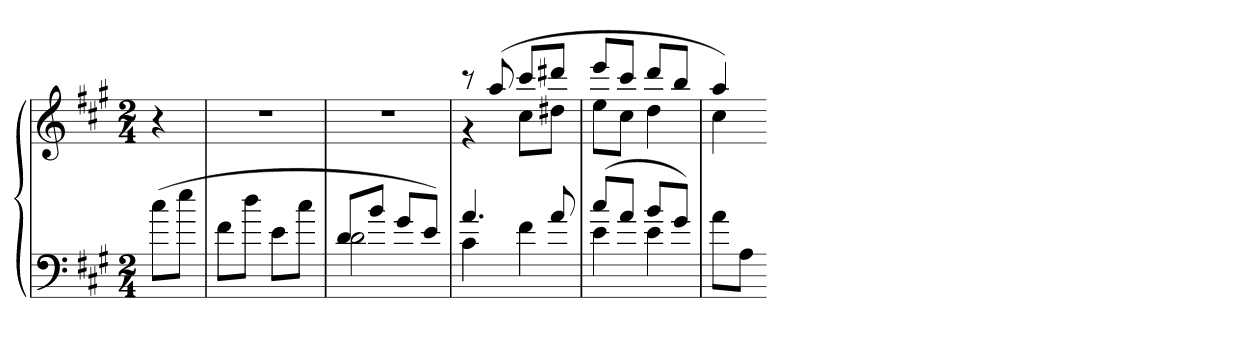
**kern	**kern
*part1	*part1
*staff2	*staff1
*clefF4	*clefG2
*k[f#c#g#]	*k[f#c#g#]
*A:	*A:
*M2/4	*M2/4
=	=
(8cc#L	4r
8eeJ	.
=129	=129
8f#L	2r
8ddJ	.
8eL	.
8cc#J	.
=130	=130
*^	*
8dL	2d	2r
8bJ	.	.
8g#L	.	.
8eJ)	.	.
=131	=131	=131
*	*	*^
4.a	4c#	8r	4r
.	.	(8aa	.
.	4f#	8ccc#L	8cc#L
8a	.	8ddd#XJ	8dd#XJ
=132	=132	=132	=132
(8cc#L	4e	8eeeL	8eeL
8aJ	.	8ccc#J	8cc#J
8bL	4e	8dddL	4dd
8g#J)	.	8bbJ	.
*v	*v	*	*
=133	=133	=133
8aL	4aa)	4cc#
8AJ	.	.
*	*v	*v
=-	=-
*-	*-
